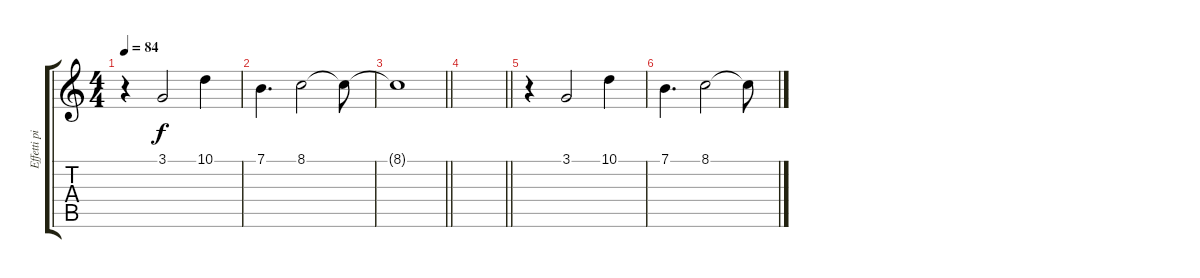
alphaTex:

\track ("Effetti piano" "Effetti pi") {instrument synthbrass1}
\staff {score tabs}
\tuning (E4 B3 G3 D3 A2 E2) {hide}
\ts (4 4)
\tempo 84
\clef g2
\ks c
r.4{dy f} 3.1.2 10.1.4 |
7.1.4{d} 8.1.2 8.1{t}.8 |
\barLineRight lightlight
8.1{t}.1 |
\barLineRight lightlight
|
r.4 3.1.2 10.1.4 |
7.1.4{d} 8.1.2 8.1{t}.8
